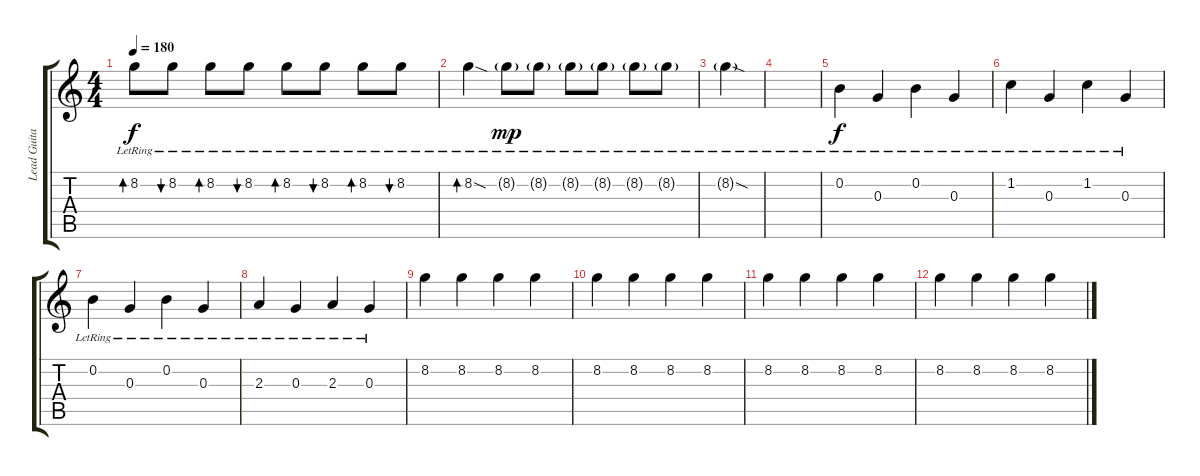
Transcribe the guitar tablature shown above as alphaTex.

\track ("Lead Guitar" "Lead Guita") {instrument overdrivenguitar}
\staff {score tabs}
\tuning (E4 B3 G3 D3 A2 E2) {hide}
\ts (4 4)
\tempo 180
\clef g2
\ks c
8.2{lr}.8{bd 60 dy f} 8.2{lr}.8{bu 60} 8.2{lr}.8{bd 60} 8.2{lr}.8{bu 60} 8.2{lr}.8{bd 60} 8.2{lr}.8{bu 60} 8.2{lr}.8{bd 60} 8.2{lr}.8{bu 60} |
8.2{sod lr}.4{bd 60} 8.2{g lr}.8{dy mp} 8.2{g lr}.8 8.2{g lr}.8 8.2{g lr}.8 8.2{g lr}.8 8.2{g lr}.8 |
8.2{sod g lr}.4 |
|
0.2{lr}.4{dy f} 0.3{lr}.4 0.2{lr}.4 0.3{lr}.4 |
1.2{lr}.4 0.3{lr}.4 1.2{lr}.4 0.3{lr}.4 |
0.2{lr}.4 0.3{lr}.4 0.2{lr}.4 0.3{lr}.4 |
2.3{lr}.4 0.3{lr}.4 2.3{lr}.4 0.3{lr}.4 |
8.2.4 8.2.4 8.2.4 8.2.4 |
8.2.4 8.2.4 8.2.4 8.2.4 |
8.2.4 8.2.4 8.2.4 8.2.4 |
8.2.4 8.2.4 8.2.4 8.2.4
